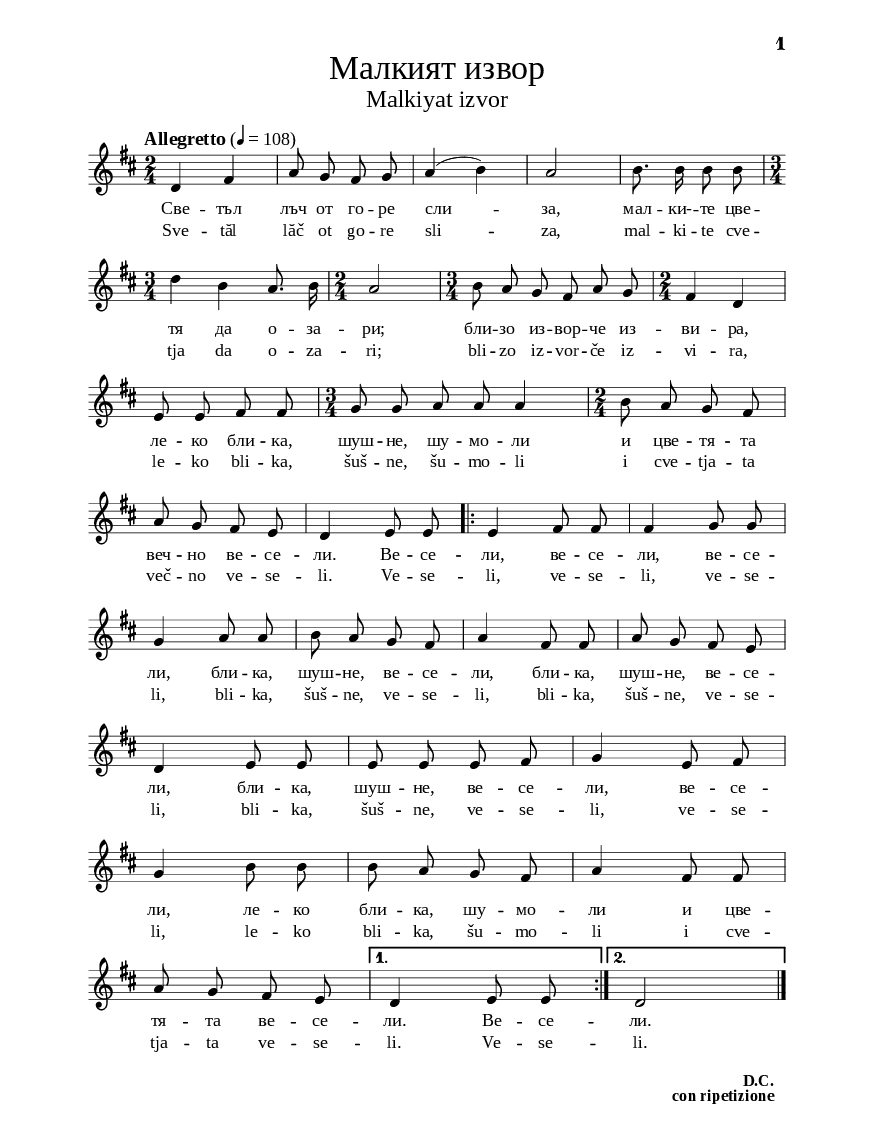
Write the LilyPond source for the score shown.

\version "2.24.3"

% include paper part and global functions
\include "include/globals.ily"

\bookpart {
  \label #'ref099
  \tocItem \markup "Малкият извор – Malkijat izvor"
  \include "include/bookpart-paper.ily"
  \score {
    \include "include/score-layout.ily"


    \new Voice \absolute  {
      \clef treble
      \key d \major
      \time 2/4
      \tempoFunc "Allegretto" 4 "108"
      \autoBeamOff

      d'4 fis'4 | a'8 g'8 fis'8 g'8| a'4 ( b' ) | a'2 |b'8. b'16 b'8 b'8 | \break

      \time 3/4 d''4 b'4 a'8. b'16 | \time 2/4 a'2 | \time 3/4 b'8 a'8 g'8 fis'8 a'8 g'8 | \time 2/4 fis'4 d'4 | \break

      e'8 e'8 fis' fis' | \time 3/4 g'8 g' a' a' a'4| \time 2/4 b'8 a' g' fis' \break

      a'8 g' fis' e' | d'4 e'8 e' | \repeat volta 2 {
        e'4 fis'8 fis' | fis'4 g'8 g' |\break

        g'4 a'8 a' | b' a' g' fis' | a'4 fis'8 fis' |  a'8 g' fis' e' | \break

        d'4 e'8 e' | e' e' e' fis' | g'4 e'8 fis' | \break

        g'4 b'8 b'8 | b'8 a'8 g'8 fis'8 | a'4 fis'8 fis' | \break

        a'8 g' fis' e' |
      } \alternative { { d'4 e'8 e'8 } { d'2 } } \bar "|."

    }

    \addlyrics {
      Све -- тъл лъч от го -- ре сли  --  за,
      мал -- "ки-" -- те цве -- тя да о -- за -- ри;
      бли -- зо из -- вор -- че из -- ви -- ра,
      ле -- ко бли -- ка, шуш  -- не, шу -- мо -- ли
      и цве -- тя -- та веч -- но ве -- се -- ли.
      Ве -- се -- ли, ве -- се -- ли, ве -- се -- ли,
      бли -- ка, шуш -- не, ве -- се -- ли,
      бли -- ка, шуш -- не, ве -- се -- ли,
      бли -- ка, шуш -- не, ве -- се -- ли,
      ве -- се -- ли, ле -- ко бли  -- ка, шу --  мо -- ли
      и цве -- тя -- та ве -- се -- ли. Ве -- се -- ли.
    }

    \addlyrics {
      Sve -- tăl lăč ot go -- re sli  --  za,
      mal -- ki -- te cve -- tja da o -- za -- ri;
      bli -- zo iz -- vor -- če iz -- vi -- ra,
      le -- ko bli -- ka, šuš  -- ne, šu -- mo -- li
      i cve -- tja -- ta več -- no ve -- se -- li.
      Ve -- se -- li, ve -- se -- li, ve -- se -- li,
      bli -- ka, šuš -- ne, ve -- se -- li,
      bli -- ka, šuš -- ne, ve -- se -- li,
      bli -- ka, šuš -- ne, ve -- se -- li,
      ve -- se -- li, le -- ko bli  -- ka, šu --  mo -- li
      i cve -- tja -- ta ve -- se -- li. Ve -- se -- li.
    }


    \header {
      title = \titleFunc "Малкият извор" "Malkiyat izvor"
    }

    \midi{}

  } % score
  \markup \empty-one
  \markup \dc-two "D.C.""con ripetizione"

  %

  % include foreign translation(s) of the song
  \pageBreak
  \version "2.24.4"

\markup \fill-line { \fontsize #deTitleFontSize "Die kleine Quelle"}
\markup \null
\markup \null

\markup \abs-fontsize #11 \override #`(baseline-skip . ,deCoupletBaselineSkip) {
  \fill-line {
    \hspace #0.1
    \column {
      \line {
        \bold " "
        \column {
        "Ein heller Strahl steigt von oben herab,"
         "um die kleinen Blumen zu erleuchten."
         "Nah entspringt eine kleine Quelle."
         "Sie sprudelt munter, murmelt und plätschert,"
         "und die Blumen erfreut sie auf ewig."
         "Sie erfreut, erfreut, erfreut, sprudelt, murmelt, sie erfreut,"
         "erfreut, sie sprudelt, sie erfreut, erfreut,"
         "sie sprudelt munter, plätschert und erfreut die Blumen."
        }
      }
    }\hspace #0.1
  }
}


} % bookpart
